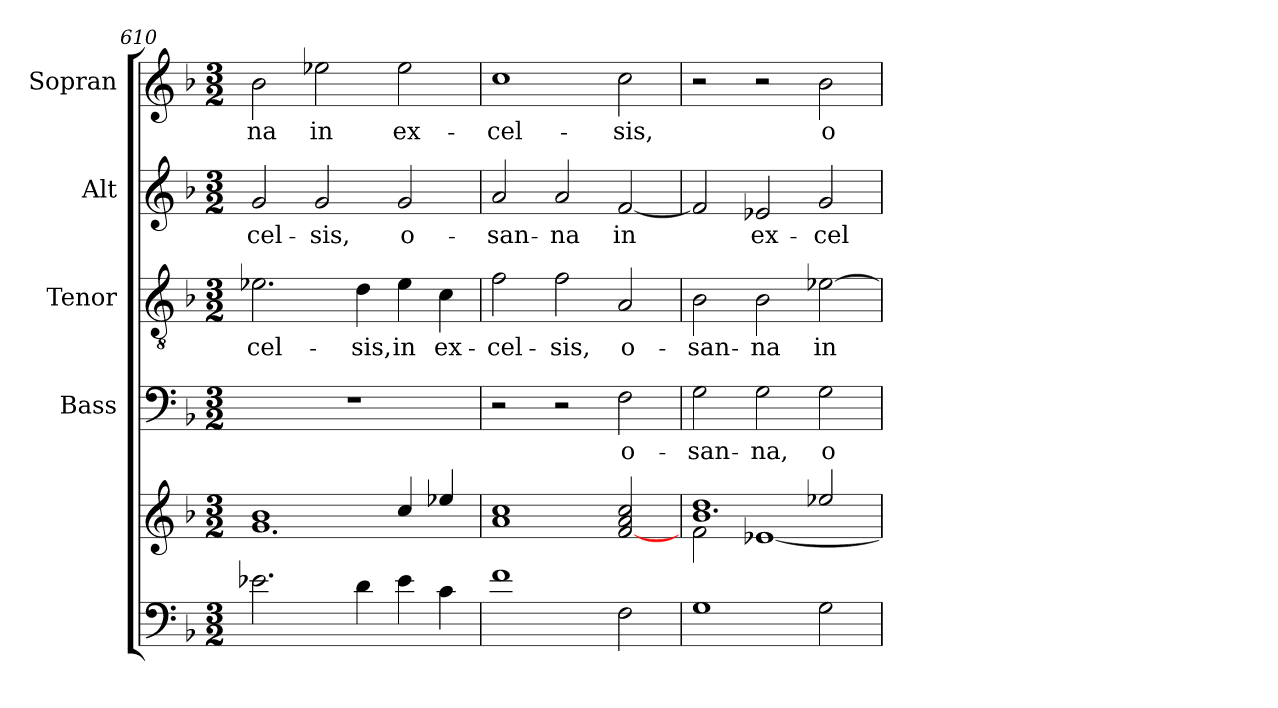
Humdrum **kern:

**kern	**kern	**kern	**text	**kern	**text	**kern	**text	**kern	**text
*part5	*part5	*part4	*part4	*part3	*part3	*part2	*part2	*part1	*part1
*staff6	*staff5	*staff4	*staff4	*staff3	*staff3	*staff2	*staff2	*staff1	*staff1
*	*	*I"Bass	*	*I"Tenor	*	*I"Alt	*	*I"Sopran	*
*	*	*I'B.	*	*I'T.	*	*I'A.	*	*I'S.	*
*clefF4	*clefG2	*clefF4	*	*clefGv2	*	*clefG2	*	*clefG2	*
*k[b-]	*k[b-]	*k[b-]	*	*k[b-]	*	*k[b-]	*	*k[b-]	*
*F:	*F:	*F:	*	*F:	*	*F:	*	*F:	*
*M3/2	*M3/2	*M3/2	*	*M3/2	*	*M3/2	*	*M3/2	*
=610	=610	=610	=610	=610	=610	=610	=610	=610	=610
*	*^	*	*	*	*	*	*	*	*
!	!	!	!	!	!	!LO:LY:b	!	!LO:LY:b	!	!LO:LY:b
2.e-X\	1b-	1.g	1.r	.	2.e-X\	-cel-	2g/	-cel-	2b-\	-na
!	!	!	!	!	!	!	!	!LO:LY:b	!	!LO:LY:b
.	.	.	.	.	.	.	2g/	-sis,	2ee-X\	in
!	!	!	!	!	!	!LO:LY:b	!	!	!	!
4d\	.	.	.	.	4d\	-sis,	.	.	.	.
!	!	!	!	!	!	!LO:LY:b	!	!LO:LY:b	!	!LO:LY:b
4e-\	4cc/	.	.	.	4e-\	in	2g/	o-	2ee-\	ex-
!	!	!	!	!	!	!LO:LY:b	!	!	!	!
4c\	4ee-X/	.	.	.	4c\	ex-	.	.	.	.
*	*v	*v	*	*	*	*	*	*	*	*
=611	=611	=611	=611	=611	=611	=611	=611	=611	=611
!	!	!	!	!	!LO:LY:b	!	!LO:LY:b	!	!LO:LY:b
1f	1a 1cc	2r	.	2f\	-cel-	2a/	-san-	1cc	-cel-
!	!	!	!	!	!LO:LY:b	!	!LO:LY:b	!	!
.	.	2r	.	2f\	-sis,	2a/	-na	.	.
!	!	!	!LO:LY:b	!	!LO:LY:b	!	!LO:LY:b	!	!LO:LY:b
2F\	[2f/ 2a/ 2cc/	2F\	o-	2A/	o-	[2f/	in	2cc\	-sis,
!!LO:PB:g=z
=612	=612	=612	=612	=612	=612	=612	=612	=612	=612
*	*^	*	*	*	*	*	*	*	*
*	*	*^	*	*	*	*	*	*	*	*
!	!	!	!	!	!LO:LY:b	!	!LO:LY:b	!	!	!	!
1G	1dd	2f\	1.b-	2G\	-san-	2B-\	-san-	2f/]	.	2r	.
!	!	!	!	!	!LO:LY:b	!	!LO:LY:b	!	!LO:LY:b	!	!
.	.	[<1e-X	.	2G\	-na,	2B-\	-na	2e-X/	ex-	2r	.
!	!	!	!	!	!LO:LY:b	!	!LO:LY:b	!	!LO:LY:b	!	!LO:LY:b
2G\	2ee-X/	.	.	2G\	o-	[2e-X\	in	2g/	-cel-	2b-\	o-
*	*v	*v	*v	*	*	*	*	*	*	*	*
=	=	=	=	=	=	=	=	=	=
*-	*-	*-	*-	*-	*-	*-	*-	*-	*-
